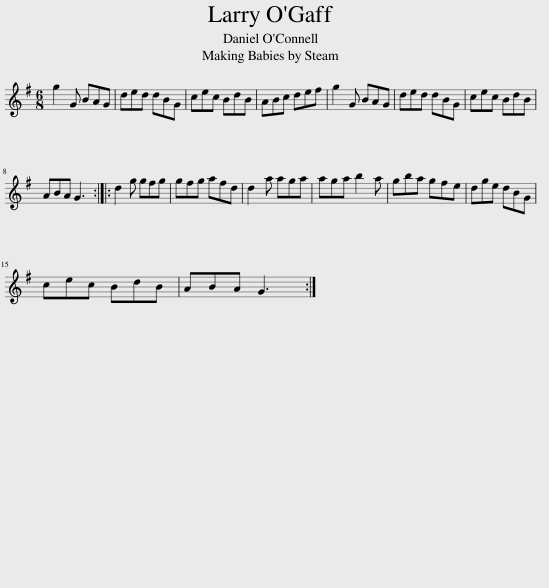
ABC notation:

X:1
L:1/8
M:6/8
I:linebreak $
K:G
V:1 treble
V:1
 g2 G BAG | ded dBG | cec BdB | ABc def | g2 G BAG | %5
 ded dBG | cec BdB |$ ABA G3 :: d2 g gfg | gfg afd | %10
 d2 a aga | aga b2 a | gba gfe | dge dBG |$ cec BdB | %15
 ABA G3 :| %16
